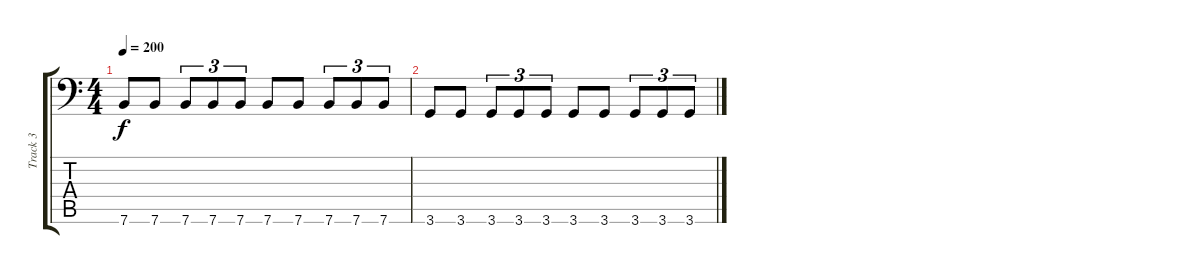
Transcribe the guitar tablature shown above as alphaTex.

\track ("Track 3" "Track 3") {instrument electricbassfinger}
\staff {score tabs}
\tuning (E4 B3 G3 D3 A2 E1) {hide}
\ts (4 4)
\tempo 200
\clef f4
\ks c
7.6.8{dy f} 7.6.8 7.6.8{tu (3 2)} 7.6.8{tu (3 2)} 7.6.8{tu (3 2)} 7.6.8 7.6.8 7.6.8{tu (3 2)} 7.6.8{tu (3 2)} 7.6.8{tu (3 2)} |
3.6.8 3.6.8 3.6.8{tu (3 2)} 3.6.8{tu (3 2)} 3.6.8{tu (3 2)} 3.6.8 3.6.8 3.6.8{tu (3 2)} 3.6.8{tu (3 2)} 3.6.8{tu (3 2)}
